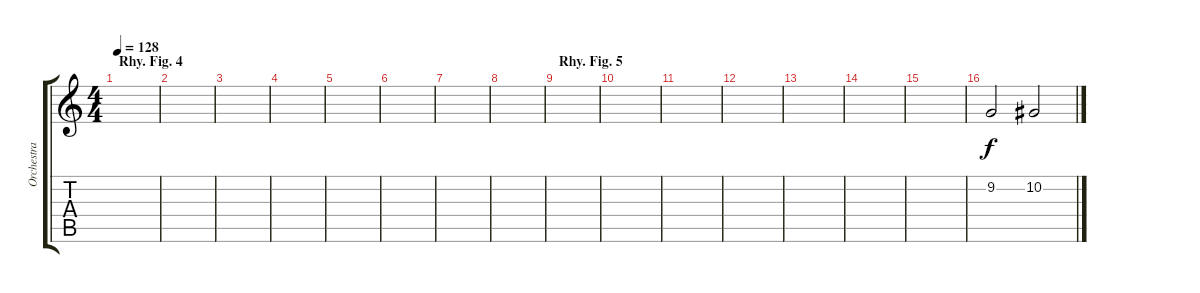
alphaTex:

\track ("Orchestra (Strings)" "Orchestra ") {instrument stringensemble1}
\staff {score tabs}
\tuning (Eb4 Bb3 Gb3 Db3 Ab2 Eb2) {hide}
\ts (4 4)
\section ("" "Rhy. Fig. 4")
\tempo 128
\clef g2
\ks c
|
|
|
|
|
|
|
|
\section ("" "Rhy. Fig. 5")
|
|
|
|
|
|
|
9.2.2 10.2.2
